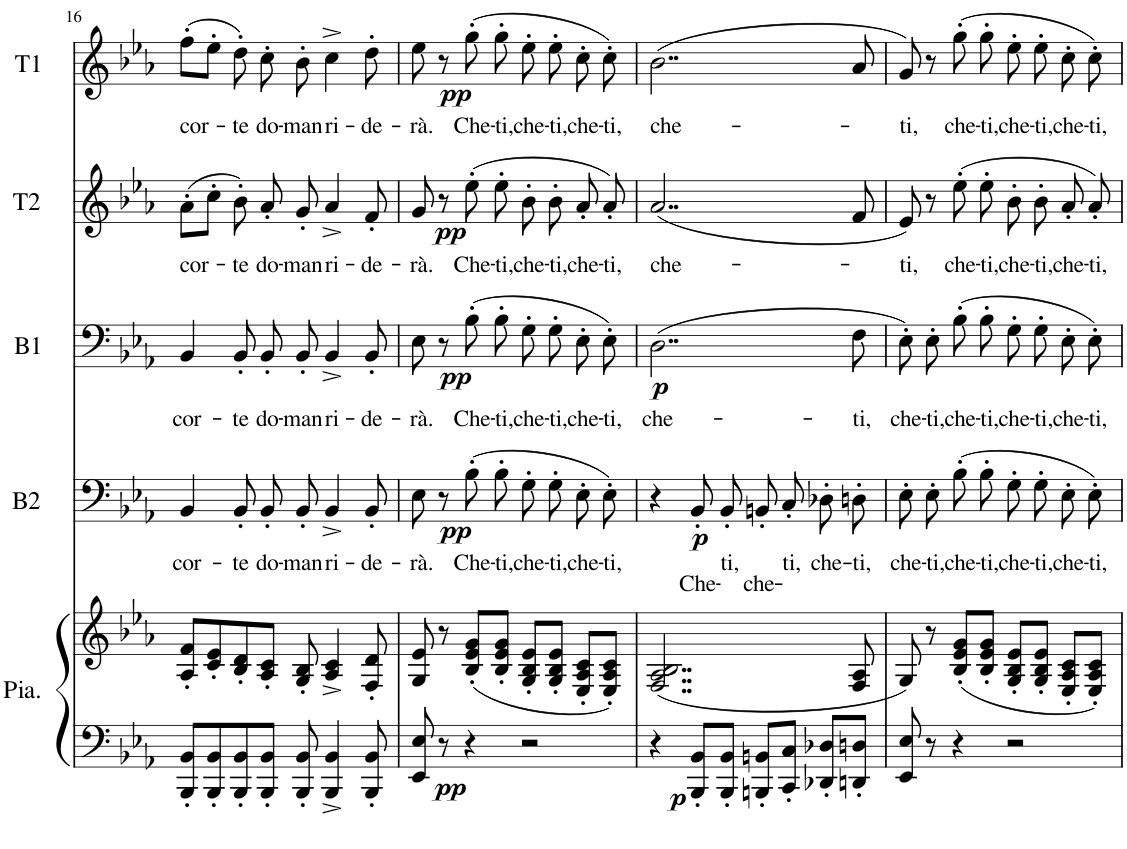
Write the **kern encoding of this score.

**kern	**kern	**dynam	**kern	**text	**dynam	**kern	**text	**dynam	**kern	**text	**dynam	**kern	**text	**dynam
*part5	*part5	*part5	*part4	*part4	*part4	*part3	*part3	*part3	*part2	*part2	*part2	*part1	*part1	*part1
*staff6	*staff5	*staff5/6	*staff4	*staff4	*staff4	*staff3	*staff3	*staff3	*staff2	*staff2	*staff2	*staff1	*staff1	*staff1
*I"Piano	*	*	*I"Basse 2	*	*	*I"Basse 1	*	*	*I"Ténor 2	*	*	*I"Ténor 1	*	*
*I'Pia.	*	*	*I'B2	*	*	*I'B1	*	*	*I'T2	*	*	*I'T1	*	*
!!LO:PB:g=z
*clefF4	*clefG2	*	*clefF4	*	*	*clefF4	*	*	*clefG2	*	*	*clefG2	*	*
*k[b-e-a-]	*k[b-e-a-]	*	*k[b-e-a-]	*	*	*k[b-e-a-]	*	*	*k[b-e-a-]	*	*	*k[b-e-a-]	*	*
*M4/4	*M4/4	*	*M4/4	*	*	*M4/4	*	*	*M4/4	*	*	*M4/4	*	*
=16	=16	=16	=16	=16	=16	=16	=16	=16	=16	=16	=16	=16	=16	=16
!	!	!	!	!LO:LY:b	!	!	!LO:LY:b	!	!	!LO:LY:b	!	!	!LO:LY:b	!
8BBB-/' 8BB-/'L	8A-/' 8f/'L	.	4BB-/	cor-	.	4BB-/	cor-	.	(8a-'\L	cor-	.	(8ff'\L	cor-	.
8BBB-/' 8BB-/'	8c/' 8e-/'	.	.	.	.	.	.	.	8cc'\J	.	.	8ee-'\J	.	.
!	!	!	!	!LO:LY:b	!	!	!LO:LY:b	!	!	!LO:LY:b	!	!	!LO:LY:b	!
8BBB-/' 8BB-/'	8B-/' 8d/'	.	8BB-'/L	-te	.	8BB-'/L	-te	.	8b-'\)	-te	.	8dd'\)	-te	.
!	!	!	!	!LO:LY:b	!	!	!LO:LY:b	!	!	!LO:LY:b	!	!	!LO:LY:b	!
8BBB-/' 8BB-/'J	8A-/' 8c/'J	.	8BB-'/J	do-	.	8BB-'/J	do-	.	8a-'/	do-	.	8cc'\	do-	.
!	!	!	!	!LO:LY:b	!	!	!LO:LY:b	!	!	!LO:LY:b	!	!	!LO:LY:b	!
8BBB-/' 8BB-/'	8G/' 8B-/'	.	8BB-'/	-man	.	8BB-'/	-man	.	8g'/	-man	.	8b-'\	-man	.
!	!	!	!	!LO:LY:b	!	!	!LO:LY:b	!	!	!LO:LY:b	!	!	!LO:LY:b	!
4BBB-/^ 4BB-/^	4A-/^ 4c/^	.	4BB-^/	ri-	.	4BB-^/	ri-	.	4a-^/	ri-	.	4cc^\	ri-	.
!	!	!	!	!LO:LY:b	!	!	!LO:LY:b	!	!	!LO:LY:b	!	!	!LO:LY:b	!
8BBB-/' 8BB-/'	8F/' 8d/'	.	8BB-'/	-de-	.	8BB-'/	-de-	.	8f'/	-de-	.	8dd'\	-de-	.
=17	=17	=17	=17	=17	=17	=17	=17	=17	=17	=17	=17	=17	=17	=17
!	!	!	!	!LO:LY:b	!	!	!LO:LY:b	!	!	!LO:LY:b	!	!	!LO:LY:b	!
8EE-/ 8E-/	8G/ 8e-/	.	8E-\	-rà.	.	8E-\	-rà.	.	8g/	-rà.	.	8ee-\	-rà.	.
!	!	!LO:DY:b=2	!	!	!LO:DY:b	!	!	!LO:DY:b	!	!	!LO:DY:b	!	!	!LO:DY:b
8r	8r	pp	8r	.	pp	8r	.	pp	8r	.	pp	8r	.	pp
!	!	!	!	!LO:LY:b	!	!	!LO:LY:b	!	!	!LO:LY:b	!	!	!LO:LY:b	!
4r	(8B-/' 8e-/' 8g/'L	.	(8B-'\L	Che-	.	(8B-'\L	Che-	.	(8ee-'\	Che-	.	(8gg'\	Che-	.
!	!	!	!	!LO:LY:b	!	!	!LO:LY:b	!	!	!LO:LY:b	!	!	!LO:LY:b	!
.	8B-/' 8e-/' 8g/'J	.	8B-'\J	-ti,	.	8B-'\J	-ti,	.	8ee-'\	-ti,	.	8gg'\	-ti,	.
!	!	!	!	!LO:LY:b	!	!	!LO:LY:b	!	!	!LO:LY:b	!	!	!LO:LY:b	!
2r	8G/' 8B-/' 8e-/'L	.	8G'\L	che-	.	8G'\L	che-	.	8b-'\	che-	.	8ee-'\	che-	.
!	!	!	!	!LO:LY:b	!	!	!LO:LY:b	!	!	!LO:LY:b	!	!	!LO:LY:b	!
.	8G/' 8B-/' 8e-/'J	.	8G'\J	-ti,	.	8G'\J	-ti,	.	8b-'\	-ti,	.	8ee-'\	-ti,	.
!	!	!	!	!LO:LY:b	!	!	!LO:LY:b	!	!	!LO:LY:b	!	!	!LO:LY:b	!
.	8E-/' 8A-/' 8c/'L	.	8E-'\L	che-	.	8E-'\L	che-	.	8a-'/	che-	.	8cc'\	che-	.
!	!	!	!	!LO:LY:b	!	!	!LO:LY:b	!	!	!LO:LY:b	!	!	!LO:LY:b	!
.	8E-/' 8A-/' 8c/'J)	.	8E-'\J)	-ti,	.	8E-'\J)	-ti,	.	8a-'/)	-ti,	.	8cc'\)	-ti,	.
=18	=18	=18	=18	=18	=18	=18	=18	=18	=18	=18	=18	=18	=18	=18
!	!	!	!	!	!	!	!LO:LY:b	!LO:DY:b	!	!LO:LY:b	!	!	!LO:LY:b	!
4r	(2..F/ 2..A-/ 2..B-/	.	4r	.	.	(2..D\	che-	p	(2..a-/	che-	.	(2..b-\	che-	.
!	!	!LO:DY:b=2	!	!LO:LY:b	!LO:DY:b	!	!	!	!	!	!	!	!	!
8BBB-/' 8BB-/'L	.	p	8BB-'/L	Che-	p	.	.	.	.	.	.	.	.	.
!	!	!	!	!LO:LY:b	!	!	!	!	!	!	!	!	!	!
8BBB-/' 8BB-/'J	.	.	8BB-'/J	-ti,	.	.	.	.	.	.	.	.	.	.
!	!	!	!	!LO:LY:b	!	!	!	!	!	!	!	!	!	!
8BBBn/' 8BBn/'L	.	.	8BBn'/L	che-	.	.	.	.	.	.	.	.	.	.
!	!	!	!	!LO:LY:b	!	!	!	!	!	!	!	!	!	!
8CC/' 8C/'J	.	.	8C'/J	-ti,	.	.	.	.	.	.	.	.	.	.
!	!	!	!	!LO:LY:b	!	!	!	!	!	!	!	!	!	!
8DD-X/' 8D-X/'L	.	.	8D-X'\L	che-	.	.	.	.	.	.	.	.	.	.
!	!	!	!	!LO:LY:b	!	!	!LO:LY:b	!	!	!	!	!	!	!
8DDn/' 8Dn/'J	8F/ 8A-/	.	8Dn'\J	-ti,	.	8F\	-ti,	.	8f/	.	.	8a-/	.	.
=19	=19	=19	=19	=19	=19	=19	=19	=19	=19	=19	=19	=19	=19	=19
!	!	!	!	!LO:LY:b	!	!	!LO:LY:b	!	!	!LO:LY:b	!	!	!LO:LY:b	!
8EE-/ 8E-/	8G/)	.	8E-'\L	che-	.	8E-'\L)	che-	.	8e-/)	-ti,	.	8g/)	-ti,	.
!	!	!	!	!LO:LY:b	!	!	!LO:LY:b	!	!	!	!	!	!	!
8r	8r	.	8E-'\J	-ti,	.	8E-'\J	-ti,	.	8r	.	.	8r	.	.
!	!	!	!	!LO:LY:b	!	!	!LO:LY:b	!	!	!LO:LY:b	!	!	!LO:LY:b	!
4r	(8B-/' 8e-/' 8g/'L	.	(8B-'\L	che-	.	(8B-'\L	che-	.	(8ee-'\	che-	.	(8gg'\	che-	.
!	!	!	!	!LO:LY:b	!	!	!LO:LY:b	!	!	!LO:LY:b	!	!	!LO:LY:b	!
.	8B-/' 8e-/' 8g/'J	.	8B-'\J	-ti,	.	8B-'\J	-ti,	.	8ee-'\	-ti,	.	8gg'\	-ti,	.
!	!	!	!	!LO:LY:b	!	!	!LO:LY:b	!	!	!LO:LY:b	!	!	!LO:LY:b	!
2r	8G/' 8B-/' 8e-/'L	.	8G'\L	che-	.	8G'\L	che-	.	8b-'\	che-	.	8ee-'\	che-	.
!	!	!	!	!LO:LY:b	!	!	!LO:LY:b	!	!	!LO:LY:b	!	!	!LO:LY:b	!
.	8G/' 8B-/' 8e-/'J	.	8G'\J	-ti,	.	8G'\J	-ti,	.	8b-'\	-ti,	.	8ee-'\	-ti,	.
!	!	!	!	!LO:LY:b	!	!	!LO:LY:b	!	!	!LO:LY:b	!	!	!LO:LY:b	!
.	8E-/' 8A-/' 8c/'L	.	8E-'\L	che-	.	8E-'\L	che-	.	8a-'/	che-	.	8cc'\	che-	.
!	!	!	!	!LO:LY:b	!	!	!LO:LY:b	!	!	!LO:LY:b	!	!	!LO:LY:b	!
.	8E-/' 8A-/' 8c/'J)	.	8E-'\J)	-ti,	.	8E-'\J)	-ti,	.	8a-'/)	-ti,	.	8cc'\)	-ti,	.
=	=	=	=	=	=	=	=	=	=	=	=	=	=	=
*-	*-	*-	*-	*-	*-	*-	*-	*-	*-	*-	*-	*-	*-	*-
